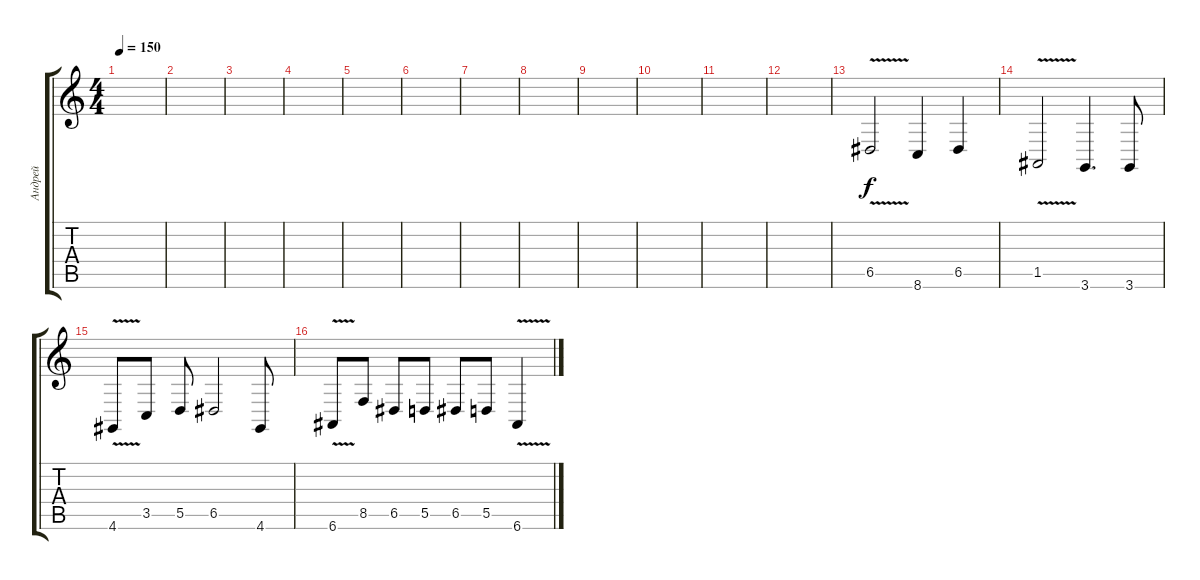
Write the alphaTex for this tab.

\track ("Андрей" "Андрей") {instrument viola}
\staff {score tabs}
\tuning (E4 B3 G3 D3 A2 E2) {hide}
\ts (4 4)
\tempo 150
\clef g2
\ks c
|
|
|
|
|
|
|
|
|
|
|
|
6.5{v}.2 8.6.4 6.5.4 |
1.5{v}.2 3.6.4{d} 3.6.8 |
4.6{v}.8 3.5.8 5.5.8 6.5.2 4.6.8 |
6.6{v}.8 8.5.8 6.5.8 5.5.8 6.5.8 5.5.8 6.6{v}.4
